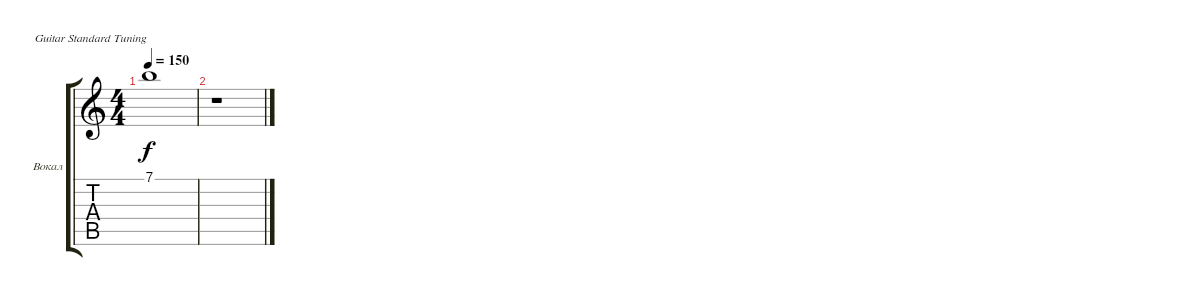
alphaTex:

\bracketExtendMode groupsimilarinstruments
\firstSystemTrackNameOrientation horizontal
\otherSystemsTrackNameOrientation horizontal
\track ("Валерий Кипелов" "Вокал") {instrument tenorsax}
\staff {score tabs}
\tuning (E4 B3 G3 D3 A2 E2)
\displaytranspose 12
\ts (4 4)
\tempo 150
\clef g2
\ks c
7.1{t}.1{dy f} |
r.1
